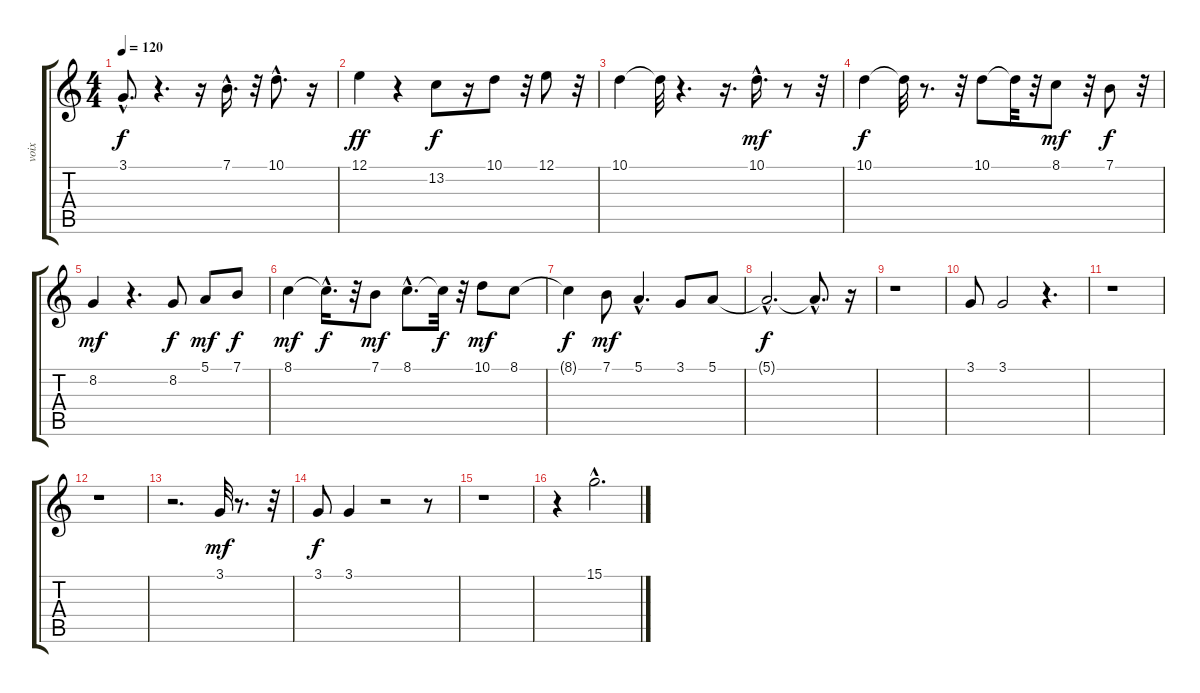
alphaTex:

\track ("voix" "voix") {instrument harmonica}
\staff {score tabs}
\tuning (E4 B3 G3 D3 A2 E2) {hide}
\ts (4 4)
\tempo 120
\clef g2
\ks c
3.1{hac t}.8{d dy f} r.4{d} r.16 7.1{hac}.16{d} r.32 10.1{hac}.8{d} r.16 |
12.1.4{dy ff} r.4 13.2.8{dy f} r.16 10.1.8 r.32 12.1.8 r.32 |
10.1.4 10.1{t}.32 r.4{d} r.16{d} 10.1{hac}.16{d dy mf} r.8 r.32 |
10.1.4{dy f} 10.1{t}.32 r.8{d} r.32 10.1.8 10.1{t}.32 r.32 8.1.8{dy mf} r.32 7.1.8{dy f} r.32 |
8.2.4{dy mf} r.4{d} 8.2.8{dy f} 5.1.8{dy mf} 7.1.8{dy f} |
8.1.4{dy mf} 8.1{hac t}.16{d dy f} r.32 7.1.8{dy mf} 8.1{hac}.8{d} 8.1{t}.32{dy f} r.32 10.1.8{dy mf} 8.1.8 |
8.1{t}.4{dy f} 7.1.8{dy mf} 5.1{hac}.4{d} 3.1.8 5.1.8 |
5.1{hac t}.2{d dy f} 5.1{hac t}.8{d} r.16 |
r.1 |
3.1.8 3.1.2 r.4{d} |
r.1 |
r.1 |
r.2{d} 3.1.32{dy mf} r.8{d} r.32 |
3.1.8{dy f} 3.1.4 r.2 r.8 |
r.1 |
r.4 15.1{hac}.2{d}
